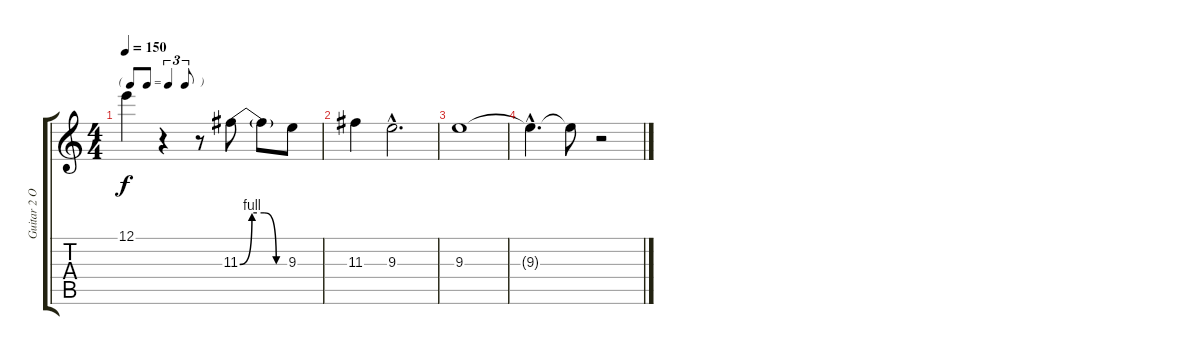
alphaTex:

\track ("Guitar 2 Overdrive" "Guitar 2 O") {instrument overdrivenguitar}
\staff {score tabs}
\tuning (E4 B3 G3 D3 A2 E2) {hide}
\ts (4 4)
\tf triplet8th
\tempo 150
\clef g2
\ks c
12.1{t}.4{dy f} r.4 r.8 11.3{be (custom 0 0 15 4 30 4 45 0 60 0)}.8 11.3{t}.8 9.3.8 |
11.3.4 9.3{hac}.2{d} |
9.3.1 |
9.3{hac t}.4{d} 9.3{t}.8 r.2
